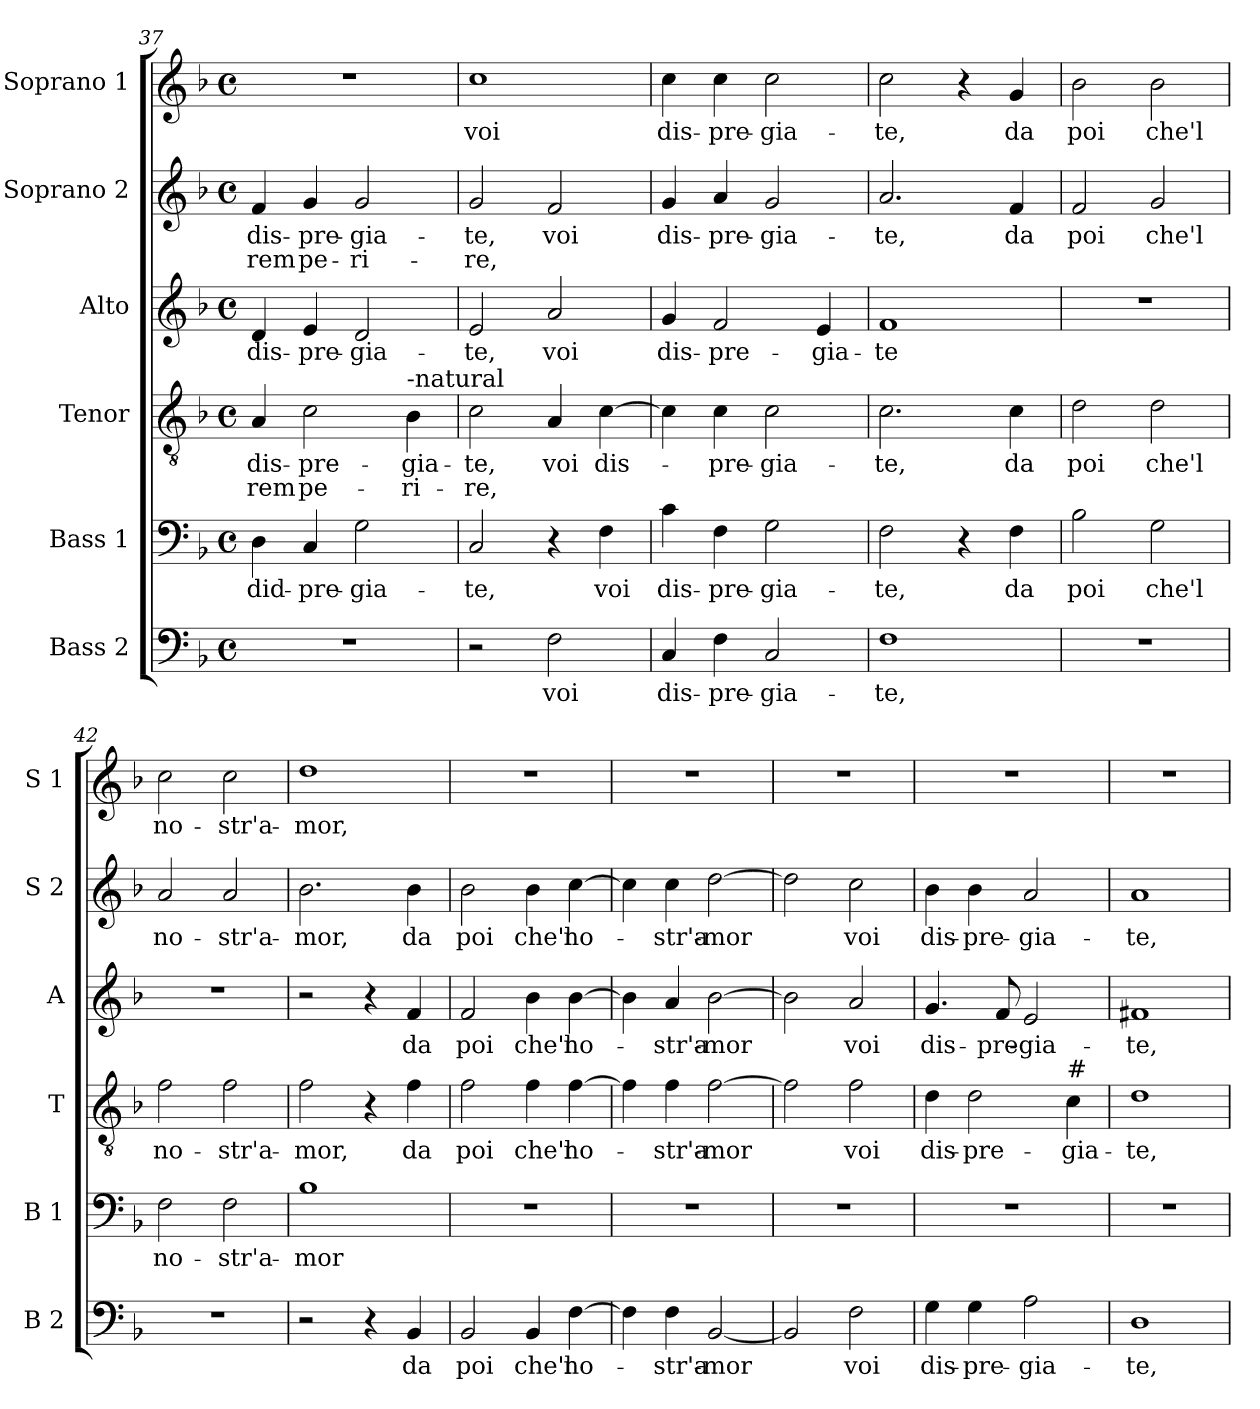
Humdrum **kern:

**kern	**text	**kern	**text	**kern	**text	**text	**kern	**text	**kern	**text	**text	**kern	**text
*part6	*part6	*part5	*part5	*part4	*part4	*part4	*part3	*part3	*part2	*part2	*part2	*part1	*part1
*staff6	*staff6	*staff5	*staff5	*staff4	*staff4	*staff4	*staff3	*staff3	*staff2	*staff2	*staff2	*staff1	*staff1
*I"Bass 2	*	*I"Bass 1	*	*I"Tenor	*	*	*I"Alto	*	*I"Soprano 2	*	*	*I"Soprano 1	*
*I'B 2	*	*I'B 1	*	*I'T	*	*	*I'A	*	*I'S 2	*	*	*I'S 1	*
*clefF4	*	*clefF4	*	*clefGv2	*	*	*clefG2	*	*clefG2	*	*	*clefG2	*
*k[b-]	*	*k[b-]	*	*k[b-]	*	*	*k[b-]	*	*k[b-]	*	*	*k[b-]	*
*F:	*	*F:	*	*F:	*	*	*F:	*	*F:	*	*	*F:	*
*M4/4	*	*M4/4	*	*M4/4	*	*	*M4/4	*	*M4/4	*	*	*M4/4	*
*met(c)	*	*met(c)	*	*met(c)	*	*	*met(c)	*	*met(c)	*	*	*met(c)	*
=37	=37	=37	=37	=37	=37	=37	=37	=37	=37	=37	=37	=37	=37
!	!	!	!LO:LY:b	!	!LO:LY:b	!LO:LY:b	!	!LO:LY:b	!	!LO:LY:b	!LO:LY:b	!	!
1r	.	4D\	did-	4A/	dis-	-rem	4d/	dis-	4f/	dis-	-rem	1r	.
!	!	!	!LO:LY:b	!	!LO:LY:b	!LO:LY:b	!	!LO:LY:b	!	!LO:LY:b	!LO:LY:b	!	!
.	.	4C/	-pre-	2c\	-pre-	pe-	4e/	-pre-	4g/	-pre-	pe-	.	.
!	!	!	!LO:LY:b	!	!	!	!	!LO:LY:b	!	!LO:LY:b	!LO:LY:b	!	!
.	.	2G\	-gia-	.	.	.	2d/	-gia-	2g/	-gia-	-ri-	.	.
!	!	!	!	!LO:TX:a:t=-natural	!	!	!	!	!	!	!	!	!
!	!	!	!	!	!LO:LY:b	!LO:LY:b	!	!	!	!	!	!	!
.	.	.	.	4B-\	-gia-	-ri-	.	.	.	.	.	.	.
!!LO:LB:g=z
=38	=38	=38	=38	=38	=38	=38	=38	=38	=38	=38	=38	=38	=38
!	!	!	!LO:LY:b	!	!LO:LY:b	!LO:LY:b	!	!LO:LY:b	!	!LO:LY:b	!LO:LY:b	!	!LO:LY:b
2r	.	2C/	-te,	2c\	-te,	-re,	2e/	-te,	2g/	-te,	-re,	1cc	voi
!	!LO:LY:b	!	!	!	!LO:LY:b	!	!	!LO:LY:b	!	!LO:LY:b	!	!	!
2F\	voi	4r	.	4A/	voi	.	2a/	voi	2f/	voi	.	.	.
!	!	!	!LO:LY:b	!	!LO:LY:b	!	!	!	!	!	!	!	!
.	.	4F\	voi	[4c\	dis-	.	.	.	.	.	.	.	.
=39	=39	=39	=39	=39	=39	=39	=39	=39	=39	=39	=39	=39	=39
!	!LO:LY:b	!	!LO:LY:b	!	!	!	!	!LO:LY:b	!	!LO:LY:b	!	!	!LO:LY:b
4C/	dis-	4c\	dis-	4c\]	.	.	4g/	dis-	4g/	dis-	.	4cc\	dis-
!	!LO:LY:b	!	!LO:LY:b	!	!LO:LY:b	!	!	!LO:LY:b	!	!LO:LY:b	!	!	!LO:LY:b
4F\	-pre-	4F\	-pre-	4c\	-pre-	.	2f/	-pre-	4a/	-pre-	.	4cc\	-pre-
!	!LO:LY:b	!	!LO:LY:b	!	!LO:LY:b	!	!	!	!	!LO:LY:b	!	!	!LO:LY:b
2C/	-gia-	2G\	-gia-	2c\	-gia-	.	.	.	2g/	-gia-	.	2cc\	-gia-
!	!	!	!	!	!	!	!	!LO:LY:b	!	!	!	!	!
.	.	.	.	.	.	.	4e/	-gia-	.	.	.	.	.
=40	=40	=40	=40	=40	=40	=40	=40	=40	=40	=40	=40	=40	=40
!	!LO:LY:b	!	!LO:LY:b	!	!LO:LY:b	!	!	!LO:LY:b	!	!LO:LY:b	!	!	!LO:LY:b
1F	-te,	2F\	-te,	2.c\	-te,	.	1f	-te	2.a/	-te,	.	2cc\	-te,
.	.	4r	.	.	.	.	.	.	.	.	.	4r	.
!	!	!	!LO:LY:b	!	!LO:LY:b	!	!	!	!	!LO:LY:b	!	!	!LO:LY:b
.	.	4F\	da	4c\	da	.	.	.	4f/	da	.	4g/	da
=41	=41	=41	=41	=41	=41	=41	=41	=41	=41	=41	=41	=41	=41
!	!	!	!LO:LY:b	!	!LO:LY:b	!	!	!	!	!LO:LY:b	!	!	!LO:LY:b
1r	.	2B-\	poi	2d\	poi	.	1r	.	2f/	poi	.	2b-\	poi
!	!	!	!LO:LY:b	!	!LO:LY:b	!	!	!	!	!LO:LY:b	!	!	!LO:LY:b
.	.	2G\	che'l	2d\	che'l	.	.	.	2g/	che'l	.	2b-\	che'l
=42	=42	=42	=42	=42	=42	=42	=42	=42	=42	=42	=42	=42	=42
!	!	!	!LO:LY:b	!	!LO:LY:b	!	!	!	!	!LO:LY:b	!	!	!LO:LY:b
1r	.	2F\	no-	2f\	no-	.	1r	.	2a/	no-	.	2cc\	no-
!	!	!	!LO:LY:b	!	!LO:LY:b	!	!	!	!	!LO:LY:b	!	!	!LO:LY:b
.	.	2F\	-str'a-	2f\	-str'a-	.	.	.	2a/	-str'a-	.	2cc\	-str'a-
=43	=43	=43	=43	=43	=43	=43	=43	=43	=43	=43	=43	=43	=43
!	!	!	!LO:LY:b	!	!LO:LY:b	!	!	!	!	!LO:LY:b	!	!	!LO:LY:b
2r	.	1B-	-mor	2f\	-mor,	.	2r	.	2.b-\	-mor,	.	1dd	-mor,
4r	.	.	.	4r	.	.	4r	.	.	.	.	.	.
!	!LO:LY:b	!	!	!	!LO:LY:b	!	!	!LO:LY:b	!	!LO:LY:b	!	!	!
4BB-/	da	.	.	4f\	da	.	4f/	da	4b-\	da	.	.	.
!!LO:PB:g=z
=44	=44	=44	=44	=44	=44	=44	=44	=44	=44	=44	=44	=44	=44
!	!LO:LY:b	!	!	!	!LO:LY:b	!	!	!LO:LY:b	!	!LO:LY:b	!	!	!
2BB-/	poi	1r	.	2f\	poi	.	2f/	poi	2b-\	poi	.	1r	.
!	!LO:LY:b	!	!	!	!LO:LY:b	!	!	!LO:LY:b	!	!LO:LY:b	!	!	!
4BB-/	che'l	.	.	4f\	che'l	.	4b-\	che'l	4b-\	che'l	.	.	.
!	!LO:LY:b	!	!	!	!LO:LY:b	!	!	!LO:LY:b	!	!LO:LY:b	!	!	!
[4F\	no-	.	.	[4f\	no-	.	[4b-\	no-	[4cc\	no-	.	.	.
=45	=45	=45	=45	=45	=45	=45	=45	=45	=45	=45	=45	=45	=45
4F\]	.	1r	.	4f\]	.	.	4b-\]	.	4cc\]	.	.	1r	.
!	!LO:LY:b	!	!	!	!LO:LY:b	!	!	!LO:LY:b	!	!LO:LY:b	!	!	!
4F\	-str'a-	.	.	4f\	-str'a-	.	4a/	-str'a-	4cc\	-str'a-	.	.	.
!	!LO:LY:b	!	!	!	!LO:LY:b	!	!	!LO:LY:b	!	!LO:LY:b	!	!	!
[2BB-/	-mor	.	.	[2f\	-mor	.	[2b-\	-mor	[2dd\	-mor	.	.	.
=46	=46	=46	=46	=46	=46	=46	=46	=46	=46	=46	=46	=46	=46
2BB-/]	.	1r	.	2f\]	.	.	2b-\]	.	2dd\]	.	.	1r	.
!	!LO:LY:b	!	!	!	!LO:LY:b	!	!	!LO:LY:b	!	!LO:LY:b	!	!	!
2F\	voi	.	.	2f\	voi	.	2a/	voi	2cc\	voi	.	.	.
=47	=47	=47	=47	=47	=47	=47	=47	=47	=47	=47	=47	=47	=47
!	!LO:LY:b	!	!	!	!LO:LY:b	!	!	!LO:LY:b	!	!LO:LY:b	!	!	!
4G\	dis-	1r	.	4d\	dis-	.	4.g/	dis-	4b-\	dis-	.	1r	.
!	!LO:LY:b	!	!	!	!LO:LY:b	!	!	!	!	!LO:LY:b	!	!	!
4G\	-pre-	.	.	2d\	-pre-	.	.	.	4b-\	-pre-	.	.	.
!	!	!	!	!	!	!	!	!LO:LY:b	!	!	!	!	!
.	.	.	.	.	.	.	8f/	-pre-	.	.	.	.	.
!	!LO:LY:b	!	!	!	!	!	!	!LO:LY:b	!	!LO:LY:b	!	!	!
2A\	-gia-	.	.	.	.	.	2e/	-gia-	2a/	-gia-	.	.	.
!	!	!	!	!LO:TX:a:t=#	!	!	!	!	!	!	!	!	!
!	!	!	!	!	!LO:LY:b	!	!	!	!	!	!	!	!
.	.	.	.	4c\	-gia-	.	.	.	.	.	.	.	.
=48	=48	=48	=48	=48	=48	=48	=48	=48	=48	=48	=48	=48	=48
!	!LO:LY:b	!	!	!	!LO:LY:b	!	!	!LO:LY:b	!	!LO:LY:b	!	!	!
1D	-te,	1r	.	1d	-te,	.	1f#X	-te,	1a	-te,	.	1r	.
=	=	=	=	=	=	=	=	=	=	=	=	=	=
*-	*-	*-	*-	*-	*-	*-	*-	*-	*-	*-	*-	*-	*-
